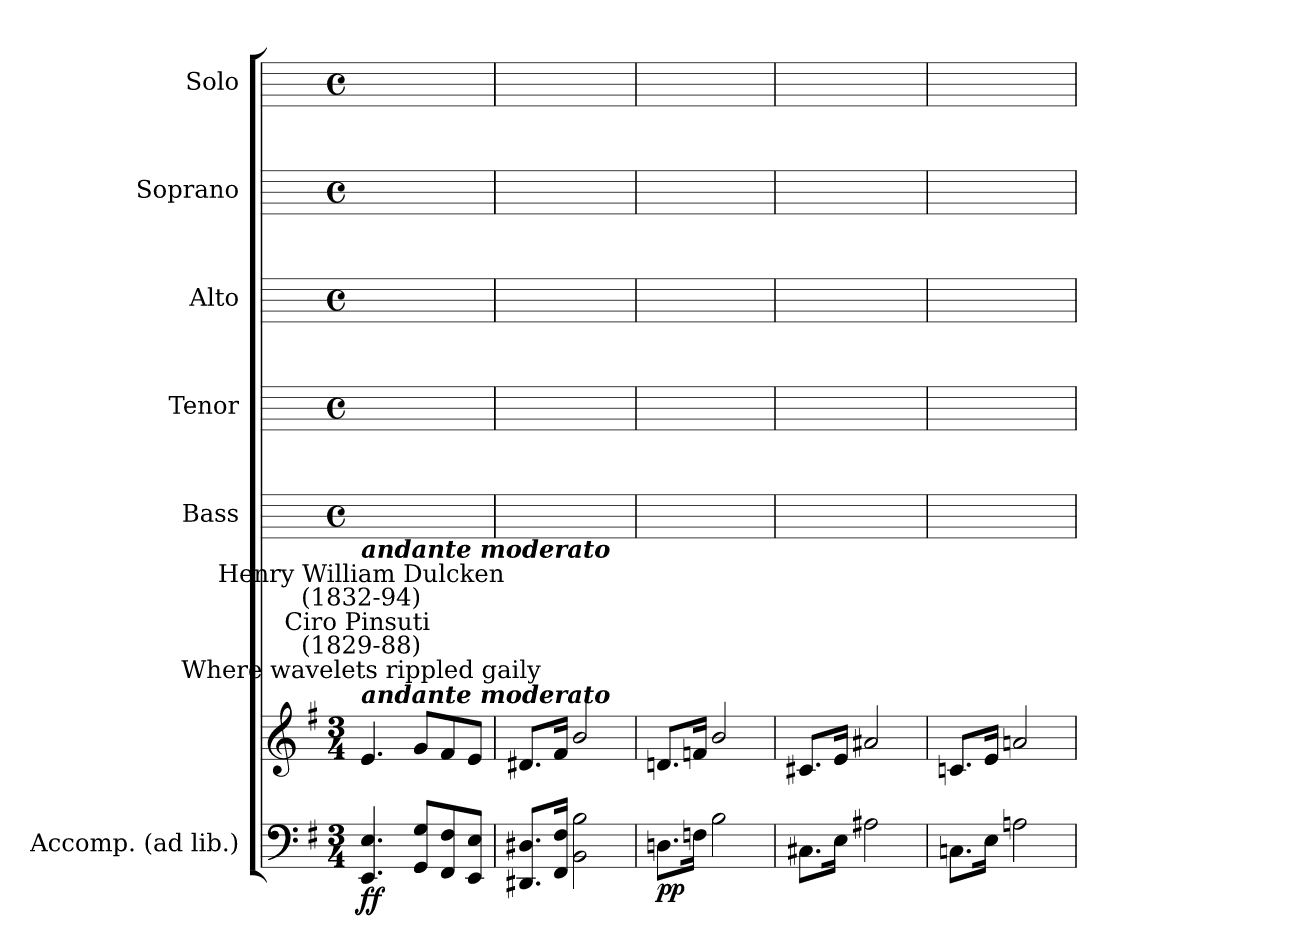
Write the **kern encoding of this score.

**kern	**kern	**dynam	**kern	**kern	**kern	**kern	**kern
*part6	*part6	*part6	*part5	*part4	*part3	*part2	*part1
*staff7	*staff6	*staff6/7	*staff5	*staff4	*staff3	*staff2	*staff1
*I"Accomp. (ad lib.)	*	*	*I"Bass	*I"Tenor	*I"Alto	*I"Soprano	*I"Solo
*	*	*	*I'B	*I'T	*I'A	*I'S	*I'S
*clefF4	*clefG2	*	*	*	*	*	*
*k[f#]	*k[f#]	*	*	*	*	*	*
*G:	*G:	*	*	*	*	*	*
*M3/4	*M3/4	*	*M4/4	*M4/4	*M4/4	*M4/4	*M4/4
*	*	*	*met(c)	*met(c)	*met(c)	*met(c)	*met(c)
=1	=1	=1	=1	=1	=1	=1	=1
!	!LO:TX:a:Bi:t=andante moderato	!	!	!	!	!	!
!	!LO:TX:a:cj:t=Where wavelets rippled gaily	!	!	!	!	!	!
!	!LO:TX:a:cj:t=Ciro Pinsuti \n(1829-88)	!	!	!	!	!	!
!	!LO:TX:a:cj:t=Henry William Dulcken\n(1832-94)	!	!	!	!	!	!
!	!LO:TX:a:Bi:t=andante moderato	!	!	!	!	!	!
!	!	!LO:DY:b=2	!	!	!	!	!
!	!	!LO:DY:n=1:b	!	!	!	!	!
4.EE 4.E	4.e	f f	2.r	2.r	2.r	2.r	2.r
8GG 8GL	8gL	.	.	.	.	.	.
8FF# 8F#	8f#	.	.	.	.	.	.
8EE 8EJ	8eJ	.	.	.	.	.	.
=2	=2	=2	=2	=2	=2	=2	=2
8.DD#X 8.D#XL	8.d#XL	.	2.r	2.r	2.r	2.r	2.r
16FF# 16F#J	16f#J	.	.	.	.	.	.
2BB 2B	2b/	.	.	.	.	.	.
=3	=3	=3	=3	=3	=3	=3	=3
!	!	!LO:DY:b=2	!	!	!	!	!
!	!	!LO:DY:n=1:b	!	!	!	!	!
8.DnL	8.dnL	p p	2.r	2.r	2.r	2.r	2.r
16FnJ	16fnJ	.	.	.	.	.	.
2B	2b/	.	.	.	.	.	.
=4	=4	=4	=4	=4	=4	=4	=4
8.C#XL	8.c#XL	.	2.r	2.r	2.r	2.r	2.r
16EJ	16eJ	.	.	.	.	.	.
2A#X	2a#X	.	.	.	.	.	.
=5	=5	=5	=5	=5	=5	=5	=5
8.CnL	8.cnL	.	2.r	2.r	2.r	2.r	2.r
16EJ	16eJ	.	.	.	.	.	.
2An	2an	.	.	.	.	.	.
=	=	=	=	=	=	=	=
*-	*-	*-	*-	*-	*-	*-	*-
